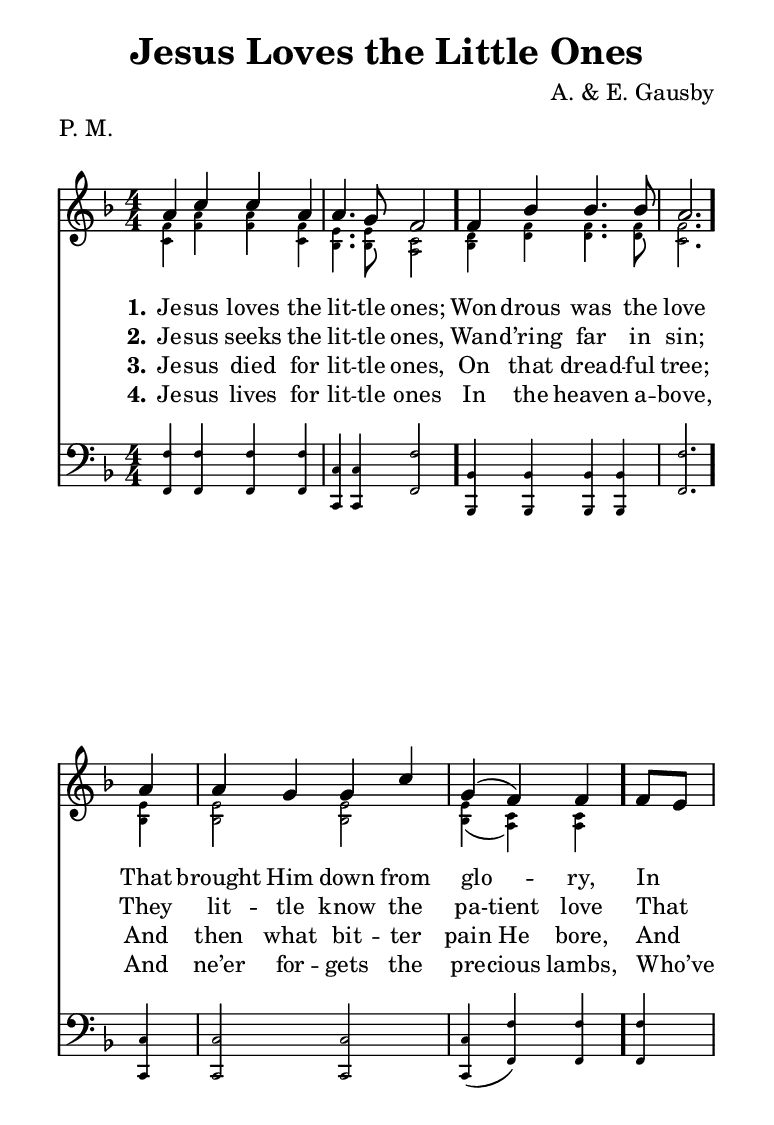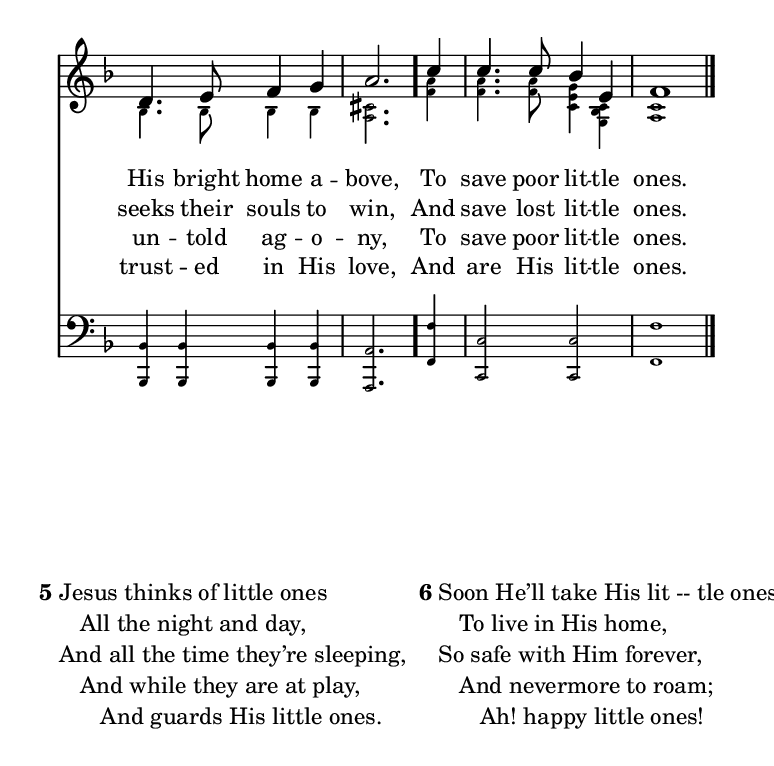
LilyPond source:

\include "common/global.ily"
\paper {
  \include "common/paper.ily"
  ragged-last-bottom = ##t
  system-system-spacing.padding = 11
}

\header{
  %children
  hymnnumber = "315"
  title = "Jesus Loves the Little Ones"
  tunename = ""
  meter = "P. M."
  poet = ""
  composer = "A. & E. Gausby"
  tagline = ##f
}

global = {
  \include "common/overrides.ily"
  \override Staff.TimeSignature.style = #'numbered
  \time 4/4
  \override Score.MetronomeMark.transparent = ##t % hide all fermata changes too
  \tempo 4=80
  \key f \major
  \autoBeamOff
}

notesSoprano = {
\global
\relative c'' {

  a4 c c a | a4. g8 f2
  f4 bes bes4. bes8 | a2.
  a4 | a g g c | g( f) f
  f8[ e] | d4. e8 f4 g | a2.
  c4 | c4. c8 bes4 e, | f1

  \bar "|."

}
}

notesAltoA = {
\global
\override NoteHead.font-size = #-4
\relative e' {

  f4 a a f | e4. e8 c2
  d4 f f4. f8 | f2.
  e4 | e2 e2 | e4( c) c
  s4 | bes4. bes8 bes4 bes | cis2.
  a'4 | a4. a8 <g e>4 <c, bes> c1

}
}

notesAltoB = {
\global
\override NoteHead.font-size = #-4
\relative e' {

  c4 f f c | bes4. bes8 a2
  bes4 d d4. d8 | c2.
  bes4 | bes2 bes | bes4( a) a
  s4 | s4. s8 s4 s | a2.
  f'4 | f4. f8 c4 g | a1

}
}

notesTenor = {
\global
\override NoteHead.font-size = #-4
\relative a {

  f4 f f f | c c f2
  bes,4 bes bes bes | f'2.
  c4 | c2 c | c4( f) f
  f4 | bes, bes bes bes | a2.
  f'4 | c2 c | f1

}
}

notesBass = {
\global
\override NoteHead.font-size = #-4
\relative f, {

  f4 f f f | c c f2
  bes,4 bes bes bes | f'2.
  c4 | c2 c | c4( f) f
  f4 | bes, bes bes bes | a2.
  f'4 | c2 c | f1

}
}

wordsA = \lyricmode {
\set stanza = "1."

Je -- sus loves the lit -- tle ones; \bar "."
Won -- drous was the love \bar "."
That brought Him down from glo -- ry, \bar "."
In His bright home a -- bove, \bar "."
To save poor lit -- tle ones. \bar "."

}

wordsB = \lyricmode {
\set stanza = "2."

Je -- sus seeks the lit -- tle ones,
Wan -- d’ring far in sin;
They lit -- tle know the { \mon } pa -- tient { \moff } love
That seeks their souls to win,
And save lost lit -- tle ones.

}

wordsC = \lyricmode {
\set stanza = "3."

Je -- sus died for lit -- tle ones,
On that dread -- ful tree;
And then what bit -- ter { \mon } pain He { \moff } bore,
And un -- told ag -- o -- ny,
To save poor lit -- tle ones.

}

wordsD = \lyricmode {
\set stanza = "4."

Je -- sus lives for lit -- tle ones
In the heaven a -- bove,
And ne’er for -- gets the { \mon } pre -- cious { \moff } lambs,
Who’ve trust -- ed in His love,
And are His lit -- tle ones.

}

wordsE = \markuplist {

\line { Jesus thinks of little ones }
\line { { \hspace #2 } All the night and day, }
\line { And all the time they’re sleeping, }
\line { { \hspace #2 } And while they are at play, }
\line { { \hspace #4 } And guards His little ones. }

}

wordsF = \markuplist {

\line { Soon He’ll take His lit -- tle ones }
\line { { \hspace #2 } To live in His home, }
\line { So safe with Him forever, }
\line { { \hspace #2 } And nevermore to roam; }
\line { { \hspace #4 } Ah! happy little ones! }

}

\score {
  \context ChoirStaff <<
    \context Staff = upper <<
      \set Staff.autoBeaming = ##f
      \set ChoirStaff.systemStartDelimiter = #'SystemStartBar
      \set ChoirStaff.printPartCombineTexts = ##f
      \context Voice = sopranos { \voiceOne << \notesSoprano >> }
      \context Voice = altos { \voiceTwo << \notesAltoA \notesAltoB >> }
      \context Lyrics = one   \lyricsto sopranos \wordsA
      \context Lyrics = two   \lyricsto sopranos \wordsB
      \context Lyrics = three \lyricsto sopranos \wordsC
      \context Lyrics = four  \lyricsto sopranos \wordsD
    >>
    \context Staff = men <<
      \set Staff.autoBeaming = ##f
      \clef bass
      \set ChoirStaff.printPartCombineTexts = ##f
      \partcombine #'(2 . 11) \notesTenor \notesBass
    >>
  >>
  \layout {
    \include "common/layout.ily"
  }
  #(cond ((ly:get-option 'eog-midi-permitted) #{ \midi{
    \include "common/midi.ily"
  } #}))
}

\markup { \vcenter \column {
  \vspace #1
  \fill-line {
    \null
    \line{ \bold 5 \column { \wordsE } }
    \null
    \line{ \bold 6 \column { \wordsF } }
    \null
  }
  \vspace #1
} }

\version "2.19.49"  % necessary for upgrading to future LilyPond versions.

% vi:set et ts=2 sw=2 ai nocindent syntax=lilypond:
